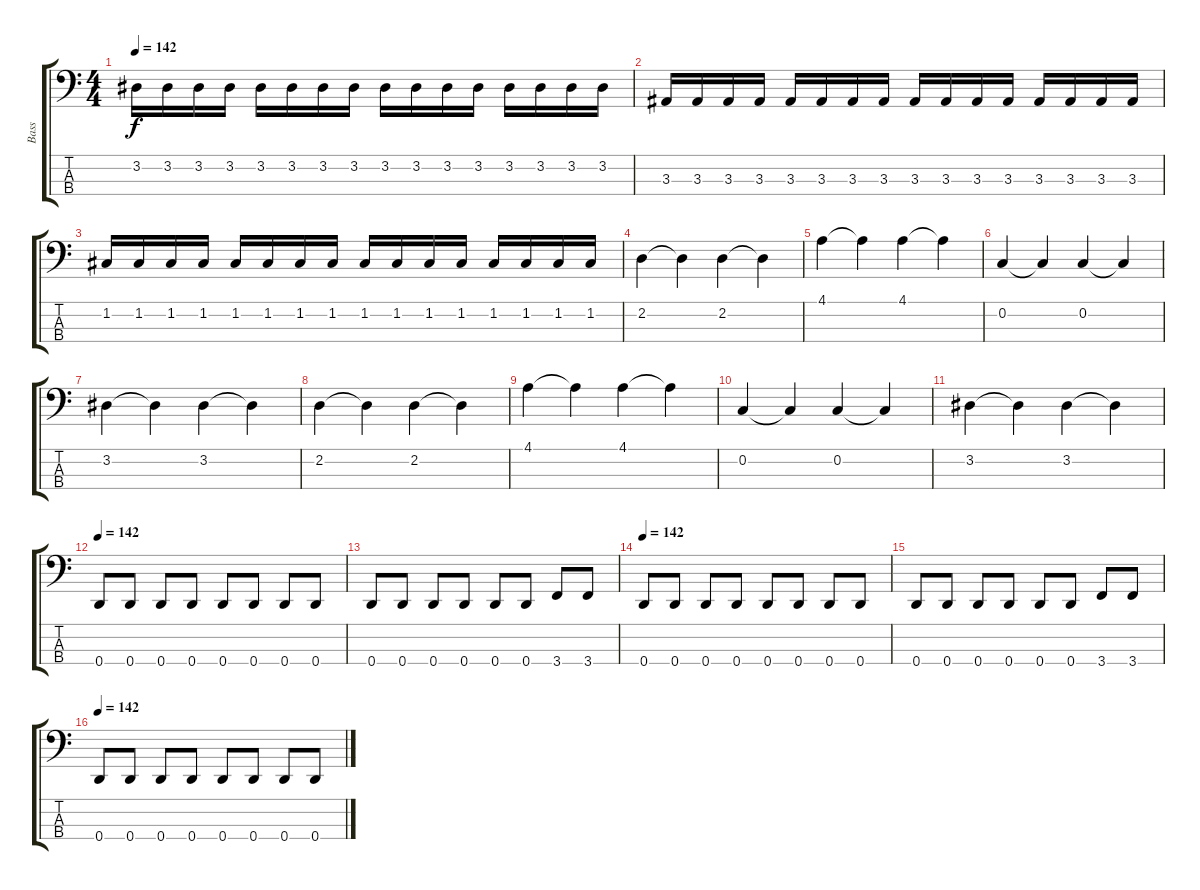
\track ("Bass" "Bass") {instrument electricbassfinger}
\staff {score tabs}
\tuning (F2 C2 G1 D1) {hide}
\ts (4 4)
\tempo 142
\clef f4
\ks c
3.2.16{dy f} 3.2.16 3.2.16 3.2.16 3.2.16 3.2.16 3.2.16 3.2.16 3.2.16 3.2.16 3.2.16 3.2.16 3.2.16 3.2.16 3.2.16 3.2.16 |
3.3.16 3.3.16 3.3.16 3.3.16 3.3.16 3.3.16 3.3.16 3.3.16 3.3.16 3.3.16 3.3.16 3.3.16 3.3.16 3.3.16 3.3.16 3.3.16 |
1.2.16 1.2.16 1.2.16 1.2.16 1.2.16 1.2.16 1.2.16 1.2.16 1.2.16 1.2.16 1.2.16 1.2.16 1.2.16 1.2.16 1.2.16 1.2.16 |
2.2.4 2.2{t}.4 2.2.4 2.2{t}.4 |
4.1.4 4.1{t}.4 4.1.4 4.1{t}.4 |
0.2.4 0.2{t}.4 0.2.4 0.2{t}.4 |
3.2.4 3.2{t}.4 3.2.4 3.2{t}.4 |
2.2.4 2.2{t}.4 2.2.4 2.2{t}.4 |
4.1.4 4.1{t}.4 4.1.4 4.1{t}.4 |
0.2.4 0.2{t}.4 0.2.4 0.2{t}.4 |
3.2.4 3.2{t}.4 3.2.4 3.2{t}.4 |
\tempo 142
0.4.8 0.4.8 0.4.8 0.4.8 0.4.8 0.4.8 0.4.8 0.4.8 |
0.4.8 0.4.8 0.4.8 0.4.8 0.4.8 0.4.8 3.4.8 3.4.8 |
\tempo 142
0.4.8 0.4.8 0.4.8 0.4.8 0.4.8 0.4.8 0.4.8 0.4.8 |
0.4.8 0.4.8 0.4.8 0.4.8 0.4.8 0.4.8 3.4.8 3.4.8 |
\tempo 142
0.4.8 0.4.8 0.4.8 0.4.8 0.4.8 0.4.8 0.4.8 0.4.8
